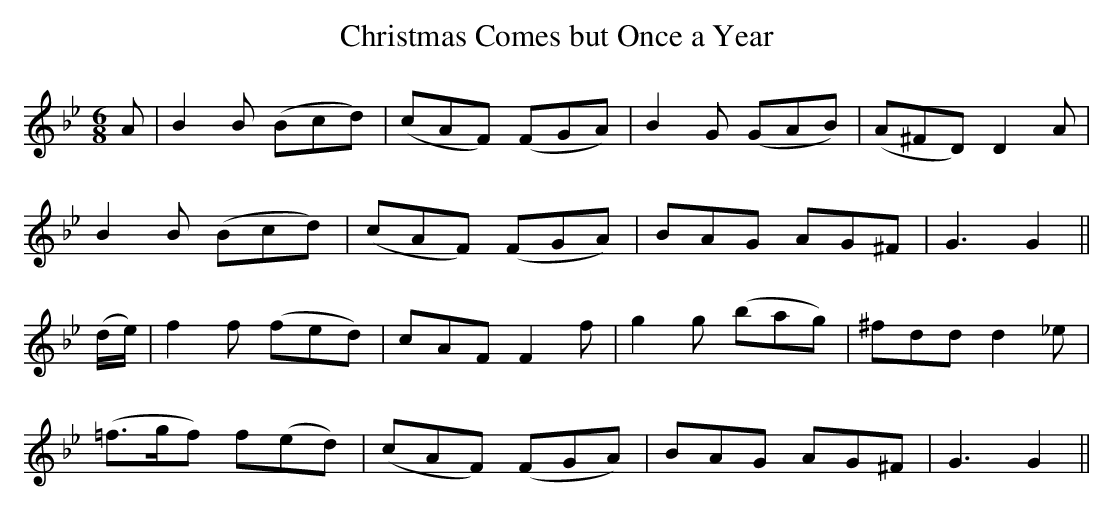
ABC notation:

X:1
T:Christmas Comes but Once a Year
M:6/8
L:1/8
K:Gmin
A | B2B (Bcd) | (cAF) (FGA) | B2G (GAB) | (A^FD) D2A |
B2B (Bcd) | (cAF) (FGA) | BAG AG^F | G3G2 ||
(d/e/) | f2f (fed) | cAF F2f | g2g (bag) | ^fdd d2_e |
(=f>gf) f(ed) | (cAF) (FGA) | BAG AG^F | G3G2 ||
